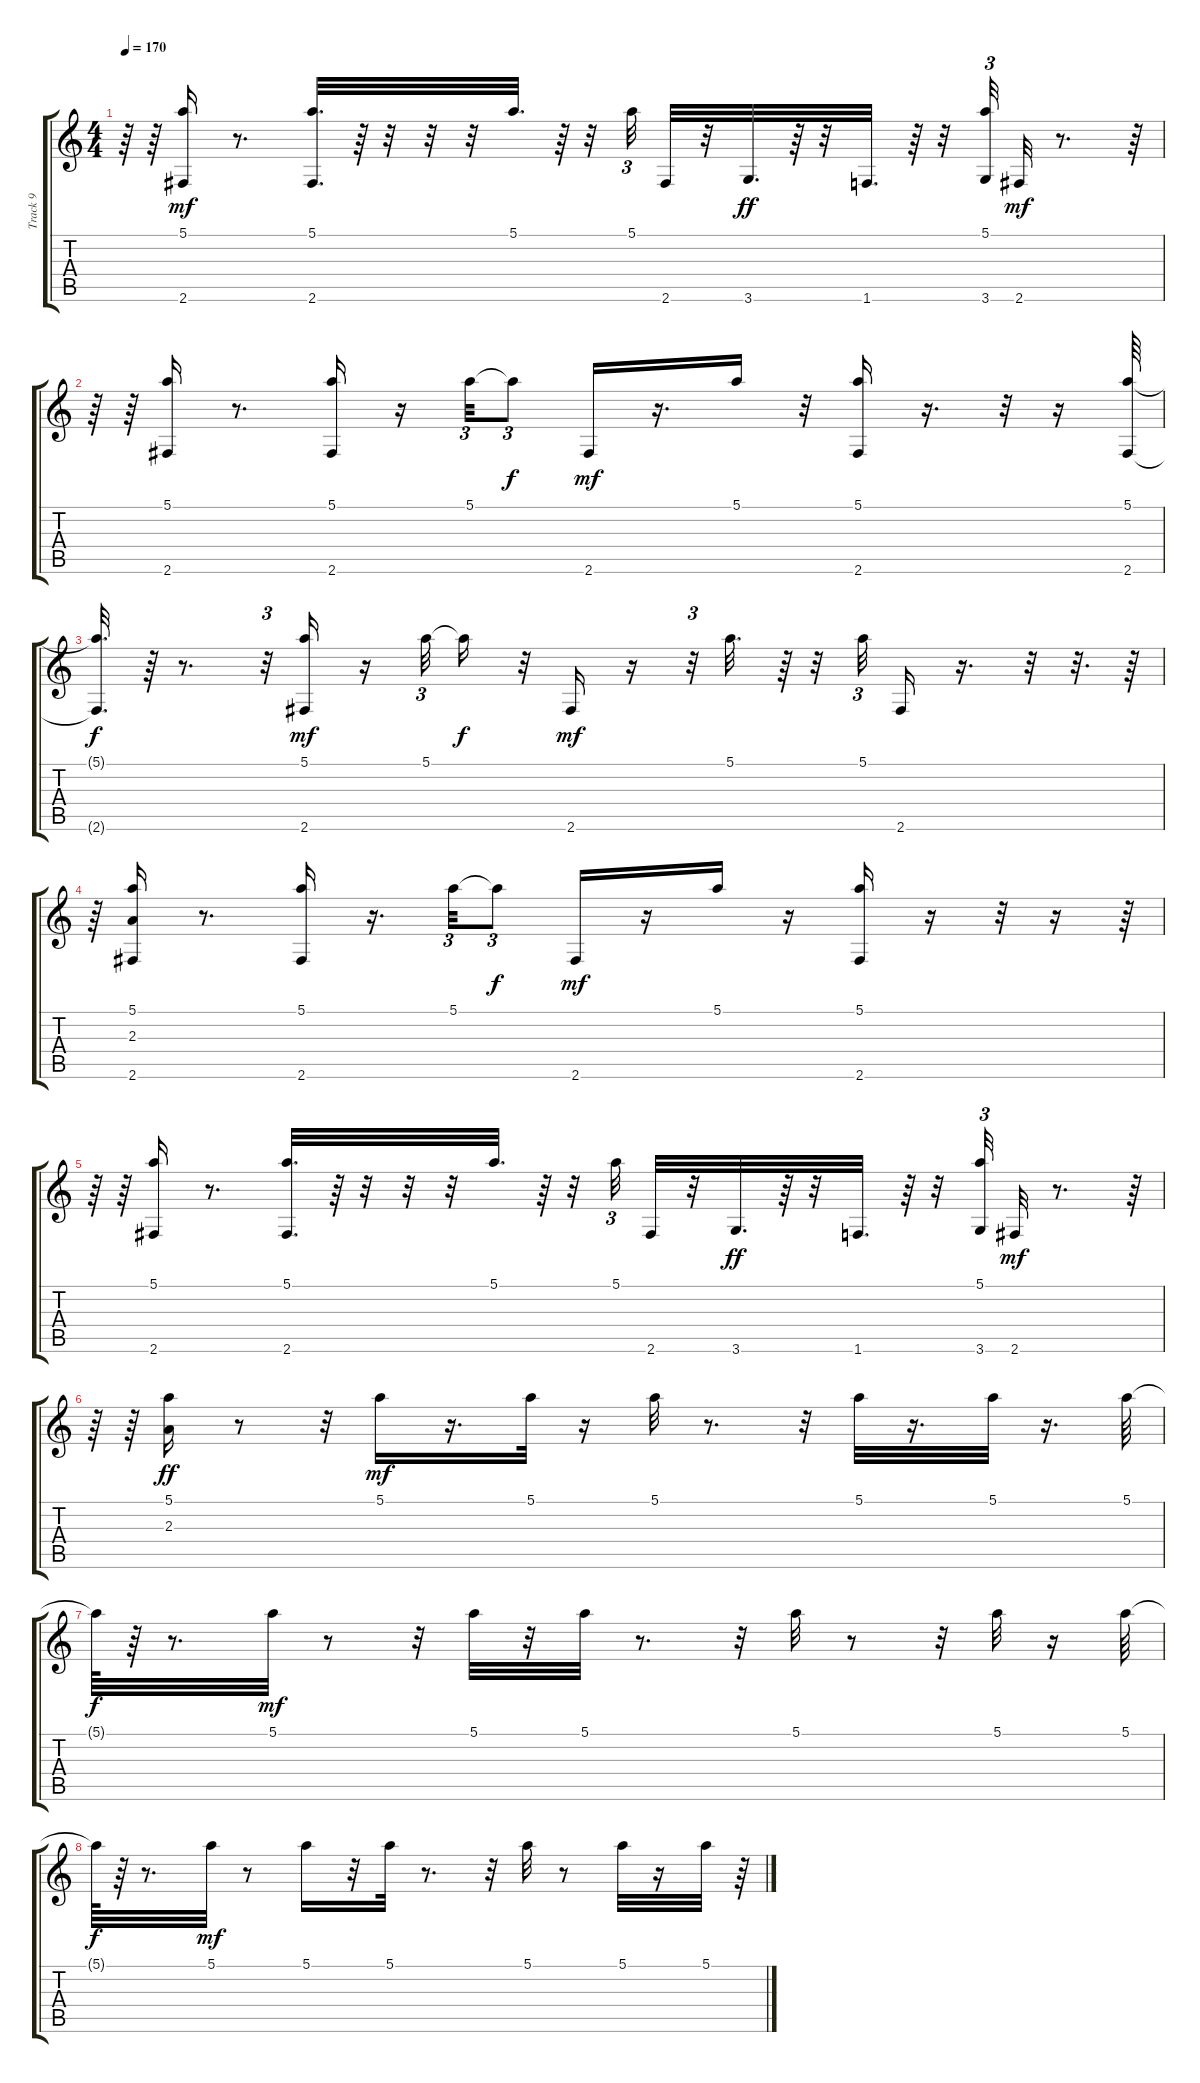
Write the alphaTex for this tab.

\track ("Track 9" "Track 9") {instrument acousticguitarsteel}
\staff {score tabs}
\tuning (E4 B3 G3 D3 A2 E2) {hide}
\ts (4 4)
\tempo 170
\clef g2
\ks c
r.64{dy mf} r.64 (5.1 2.6).16 r.8{d} (5.1 2.6).32{d} r.64 r.32 r.32 r.32 5.1.32{d} r.64 r.32 5.1.32{tu (3 2)} 2.6.32 r.32 3.6.32{d dy ff} r.64 r.32 1.6.32{d} r.64 r.32 (5.1 3.6).32{tu (3 2)} 2.6.32{dy mf} r.8{d} r.64 |
r.64 r.64 (5.1 2.6).16 r.8{d} (5.1 2.6).16 r.16 5.1.32{tu (3 2)} 5.1{t}.8{tu (3 2) dy f} 2.6.16{dy mf} r.16{d} 5.1.16 r.32 (5.1 2.6).16 r.16{d} r.32 r.16 (5.1 2.6).64 |
(5.1{t} 2.6{t}).32{d dy f} r.64 r.8{d} r.32{tu (3 2)} (5.1 2.6).16{dy mf} r.16 5.1.32{tu (3 2)} 5.1{t}.16{dy f} r.32 2.6.16{dy mf} r.16 r.32{tu (3 2)} 5.1.32{d} r.64 r.32 5.1.32{tu (3 2)} 2.6.16 r.16{d} r.32 r.32{d} r.64 |
r.64 (5.1 2.3 2.6).16 r.8{d} (5.1 2.6).16 r.16{d} 5.1.32{tu (3 2)} 5.1{t}.8{tu (3 2) dy f} 2.6.16{dy mf} r.16 5.1.16 r.16 (5.1 2.6).16 r.16 r.32 r.16 r.64 |
r.64 r.64 (5.1 2.6).16 r.8{d} (5.1 2.6).32{d} r.64 r.32 r.32 r.32 5.1.32{d} r.64 r.32 5.1.32{tu (3 2)} 2.6.32 r.32 3.6.32{d dy ff} r.64 r.32 1.6.32{d} r.64 r.32 (5.1 3.6).32{tu (3 2)} 2.6.32{dy mf} r.8{d} r.64 |
r.64 r.64 (5.1 2.3).16{dy ff} r.8 r.32 5.1.16{dy mf} r.16{d} 5.1.32 r.16 5.1.32 r.8{d} r.32 5.1.32 r.16{d} 5.1.32 r.16{d} 5.1.64 |
5.1{t}.64{dy f} r.64 r.8{d} 5.1.32{dy mf} r.8 r.32 5.1.32 r.32 5.1.32 r.8{d} r.32 5.1.32 r.8 r.32 5.1.32 r.16 5.1.64 |
5.1{t}.64{dy f} r.64 r.8{d} 5.1.32{dy mf} r.8 5.1.16 r.32 5.1.32 r.8{d} r.32 5.1.32 r.8 5.1.32 r.16 5.1.32 r.64
